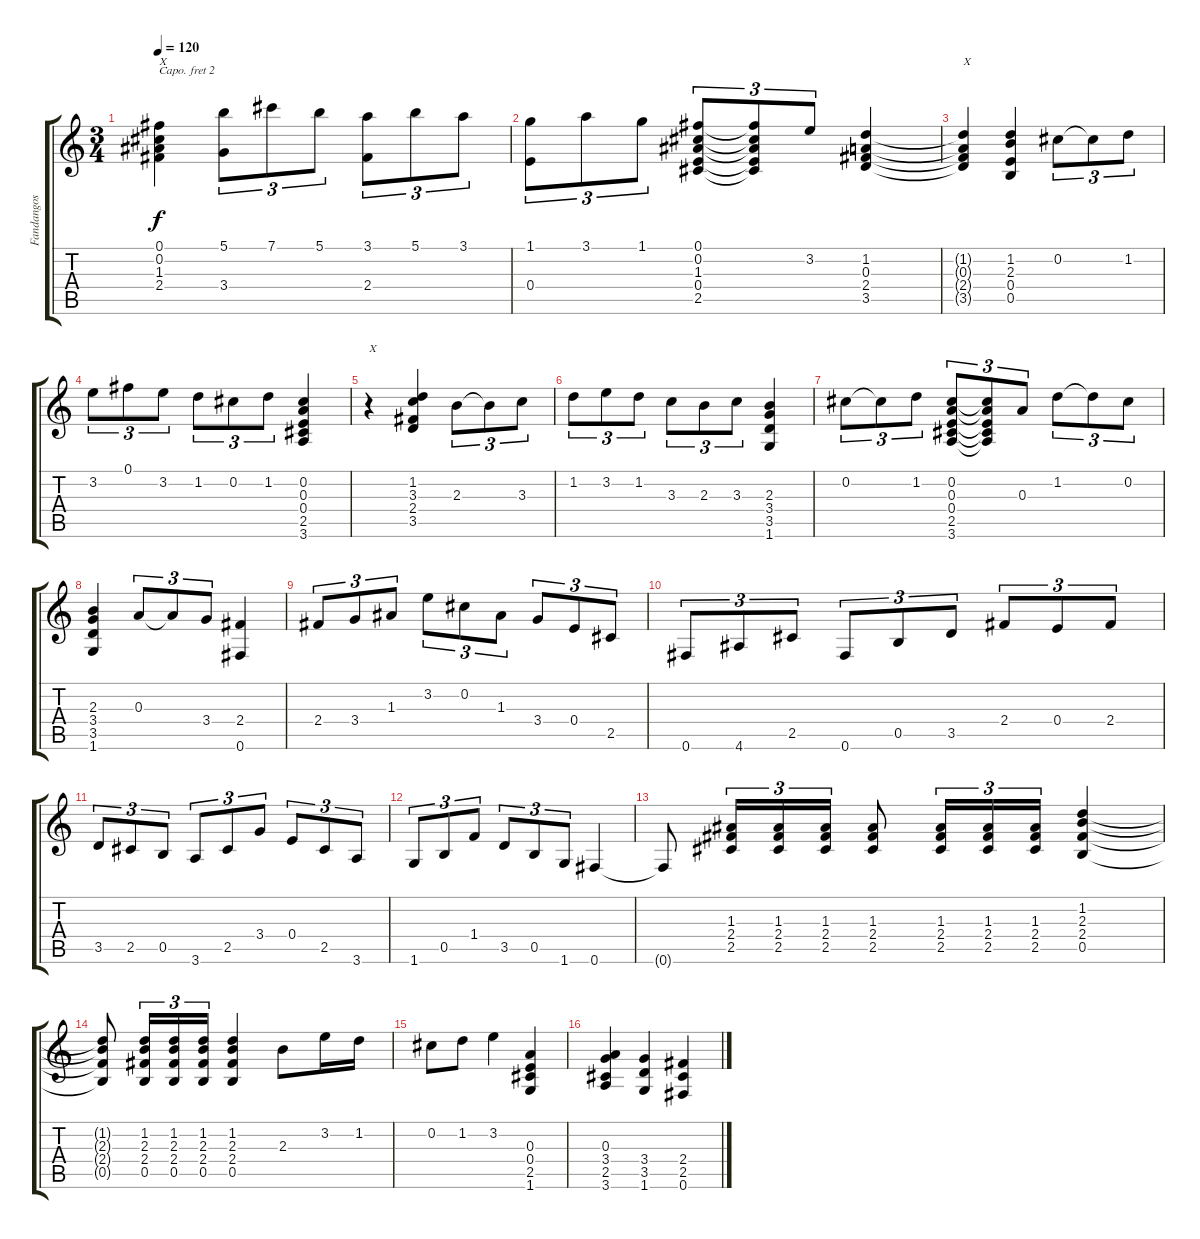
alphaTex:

\track ("Fandangos de Huelva" "Fandangos ") {instrument acousticguitarnylon}
\staff {score tabs}
\capo 2
\tuning (E4 B3 G3 D3 A2 E2) {hide}
\ts (3 4)
\tempo 120
\clef g2
\ks c
(0.1{t} 0.2{t} 1.3{t} 2.4{t}).4{txt "X" dy f} (5.1 3.4).8{tu (3 2)} 7.1.8{tu (3 2)} 5.1.8{tu (3 2)} (3.1 2.4).8{tu (3 2)} 5.1.8{tu (3 2)} 3.1.8{tu (3 2)} |
(1.1 0.4).8{tu (3 2)} 3.1.8{tu (3 2)} 1.1.8{tu (3 2)} (0.1 0.2 1.3 0.4 2.5).8{tu (3 2)} (0.1{t} 0.2{t} 1.3{t} 0.4{t} 2.5{t}).8{tu (3 2)} 3.2.8{tu (3 2)} (1.2 0.3 2.4 3.5).4 |
(1.2{t} 0.3{t} 2.4{t} 3.5{t}).4{txt "X"} (1.2 2.3 0.4 0.5).4 0.2.8{tu (3 2)} 0.2{t}.8{tu (3 2)} 1.2.8{tu (3 2)} |
3.2.8{tu (3 2)} 0.1.8{tu (3 2)} 3.2.8{tu (3 2)} 1.2.8{tu (3 2)} 0.2.8{tu (3 2)} 1.2.8{tu (3 2)} (0.2 0.3 0.4 2.5 3.6).4 |
r.4{txt "X"} (1.2 3.3 2.4 3.5).4 2.3.8{tu (3 2)} 2.3{t}.8{tu (3 2)} 3.3.8{tu (3 2)} |
1.2.8{tu (3 2)} 3.2.8{tu (3 2)} 1.2.8{tu (3 2)} 3.3.8{tu (3 2)} 2.3.8{tu (3 2)} 3.3.8{tu (3 2)} (2.3 3.4 3.5 1.6).4 |
0.2.8{tu (3 2)} 0.2{t}.8{tu (3 2)} 1.2.8{tu (3 2)} (0.2 0.3 0.4 2.5 3.6).8{tu (3 2)} (0.2{t} 0.3{t} 0.4{t} 2.5{t} 3.6{t}).8{tu (3 2)} 0.3.8{tu (3 2)} 1.2.8{tu (3 2)} 1.2{t}.8{tu (3 2)} 0.2.8{tu (3 2)} |
(2.3 3.4 3.5 1.6).4 0.3.8{tu (3 2)} 0.3{t}.8{tu (3 2)} 3.4.8{tu (3 2)} (2.4 0.6).4 |
2.4.8{tu (3 2)} 3.4.8{tu (3 2)} 1.3.8{tu (3 2)} 3.2.8{tu (3 2)} 0.2.8{tu (3 2)} 1.3.8{tu (3 2)} 3.4.8{tu (3 2)} 0.4.8{tu (3 2)} 2.5.8{tu (3 2)} |
0.6.8{tu (3 2)} 4.6.8{tu (3 2)} 2.5.8{tu (3 2)} 0.6.8{tu (3 2)} 0.5.8{tu (3 2)} 3.5.8{tu (3 2)} 2.4.8{tu (3 2)} 0.4.8{tu (3 2)} 2.4.8{tu (3 2)} |
3.5.8{tu (3 2)} 2.5.8{tu (3 2)} 0.5.8{tu (3 2)} 3.6.8{tu (3 2)} 2.5.8{tu (3 2)} 3.4.8{tu (3 2)} 0.4.8{tu (3 2)} 2.5.8{tu (3 2)} 3.6.8{tu (3 2)} |
1.6.8{tu (3 2)} 0.5.8{tu (3 2)} 1.4.8{tu (3 2)} 3.5.8{tu (3 2)} 0.5.8{tu (3 2)} 1.6.8{tu (3 2)} 0.6.4 |
0.6{t}.8 (1.3 2.4 2.5).16{tu (3 2)} (1.3 2.4 2.5).16{tu (3 2)} (1.3 2.4 2.5).16{tu (3 2)} (1.3 2.4 2.5).8 (1.3 2.4 2.5).16{tu (3 2)} (1.3 2.4 2.5).16{tu (3 2)} (1.3 2.4 2.5).16{tu (3 2)} (1.2 2.3 2.4 0.5).4 |
(1.2{t} 2.3{t} 2.4{t} 0.5{t}).8 (1.2 2.3 2.4 0.5).16{tu (3 2)} (1.2 2.3 2.4 0.5).16{tu (3 2)} (1.2 2.3 2.4 0.5).16{tu (3 2)} (1.2 2.3 2.4 0.5).4 2.3.8 3.2.16 1.2.16 |
0.2.8 1.2.8 3.2.4 (0.3 0.4 2.5 1.6).4 |
(0.3 3.4 2.5 3.6).4 (3.4 3.5 1.6).4 (2.4 2.5 0.6).4
